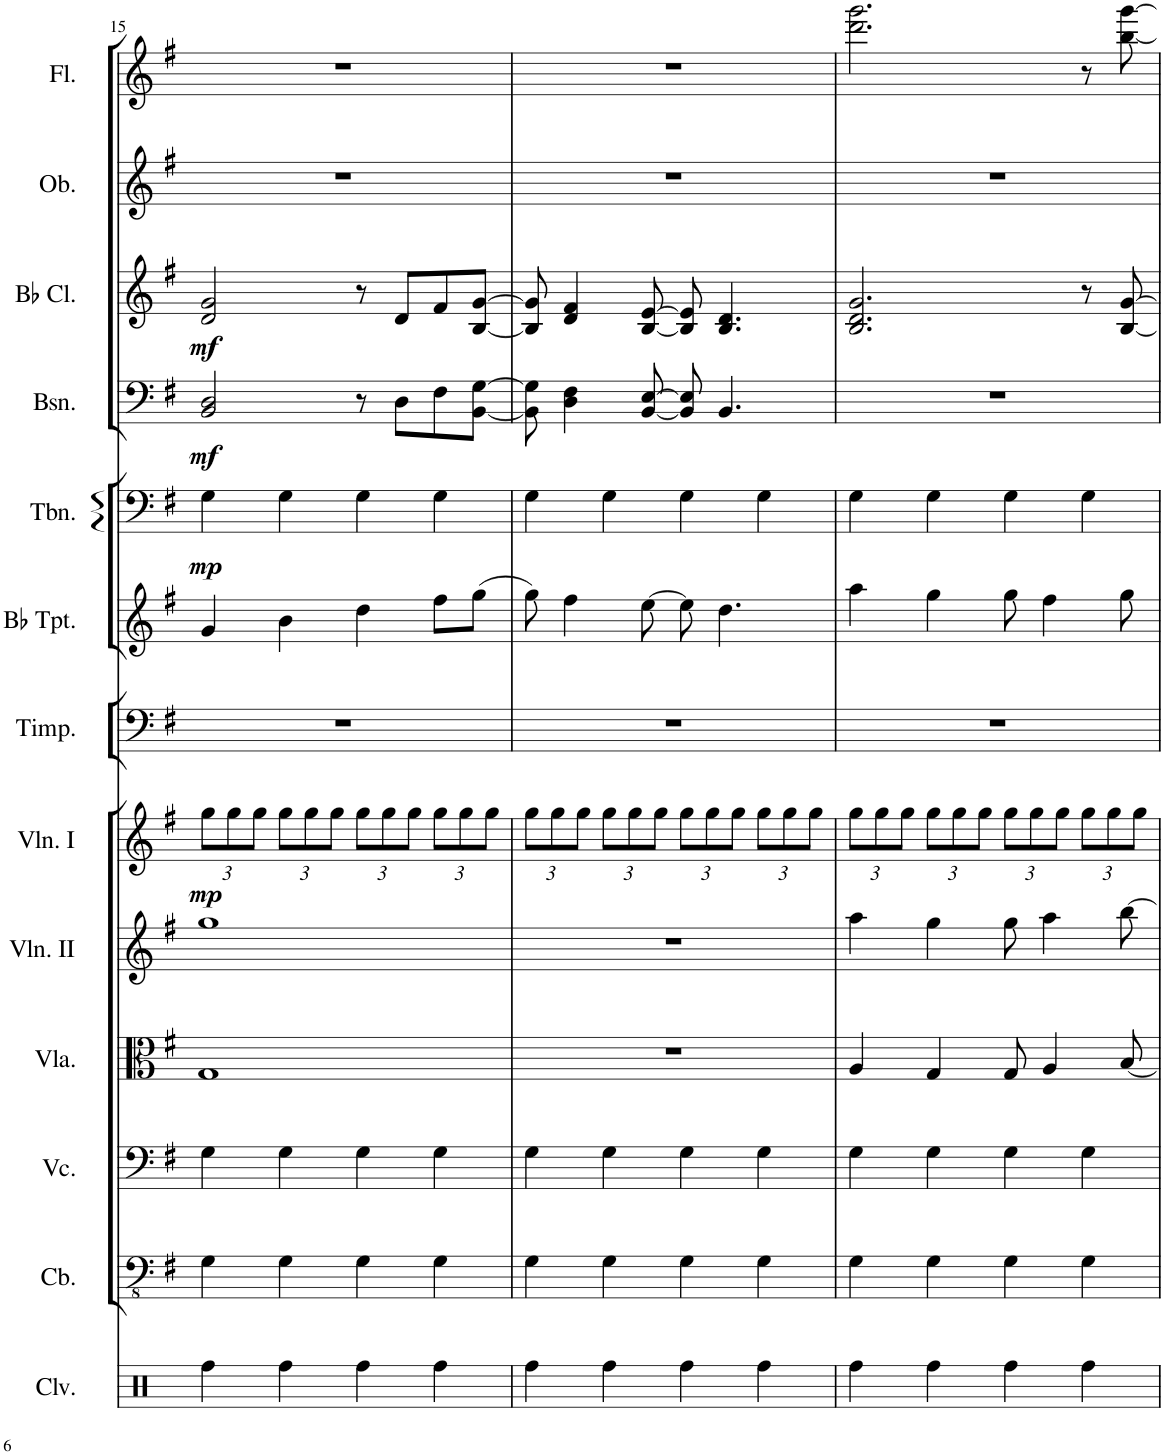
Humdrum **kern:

**kern	**kern	**kern	**kern	**kern	**kern	**dynam	**kern	**kern	**kern	**dynam	**kern	**dynam	**kern	**dynam	**kern	**kern
*part13	*part12	*part11	*part10	*part9	*part8	*part8	*part7	*part6	*part5	*part5	*part4	*part4	*part3	*part3	*part2	*part1
*staff13	*staff12	*staff11	*staff10	*staff9	*staff8	*staff8	*staff7	*staff6	*staff5	*staff5	*staff4	*staff4	*staff3	*staff3	*staff2	*staff1
*I"Tubular Bells	*I"Contrabasses	*I"Violoncellos	*I"Violas	*I"Violins II	*I"Violins I	*	*I"Timpani	*I"Trumpets in Bb	*I"Trombone	*	*I"Bassoons	*	*I"Clarinets in Bb	*	*I"Oboes	*I"Flutes
*I'Tu. Be.	*I'Cb.	*I'Vc.	*I'Vla.	*I'Vln. II	*I'Vln. I	*	*I'Timp.	*	*I'Tbn.	*	*I'Bsn.	*	*	*	*I'Ob.	*I'Fl.
!!LO:PB:g=z
*clefG2	*clefFv4	*clefF4	*clefC3	*clefG2	*clefG2	*	*clefF4	*clefG2	*clefF4	*	*clefF4	*	*clefG2	*	*clefG2	*clefG2
*	*ITrd7c12	*	*	*	*	*	*	*ITrd1c2	*	*	*	*	*ITrd1c2	*	*	*
*k[f#]	*k[f#]	*k[f#]	*k[f#]	*k[f#]	*k[f#]	*	*k[f#]	*k[f#]	*k[f#]	*	*k[f#]	*	*k[f#]	*	*k[f#]	*k[f#]
*M4/4	*M4/4	*M4/4	*M4/4	*M4/4	*M4/4	*	*M4/4	*M4/4	*M4/4	*	*M4/4	*	*M4/4	*	*M4/4	*M4/4
*	*	*	*	*	*Xbrackettup	*	*	*	*	*	*	*	*	*	*	*
=15	=15	=15	=15	=15	=15	=15	=15	=15	=15	=15	=15	=15	=15	=15	=15	=15
!	!	!	!	!	!	!LO:DY:b	!	!	!	!LO:DY:b	!	!LO:DY:b	!	!LO:DY:b	!	!
4bb\	4GG\	4G\	1G	1gg	12gg\L	mp	1r	4g/	4G\	mp	2BB/ 2D/	mf	2d/ 2g/	mf	1r	1r
.	.	.	.	.	12gg\	.	.	.	.	.	.	.	.	.	.	.
.	.	.	.	.	12gg\J	.	.	.	.	.	.	.	.	.	.	.
4bb\	4GG\	4G\	.	.	12gg\L	.	.	4b\	4G\	.	.	.	.	.	.	.
.	.	.	.	.	12gg\	.	.	.	.	.	.	.	.	.	.	.
.	.	.	.	.	12gg\J	.	.	.	.	.	.	.	.	.	.	.
4bb\	4GG\	4G\	.	.	12gg\L	.	.	4dd\	4G\	.	8r	.	8r	.	.	.
.	.	.	.	.	12gg\	.	.	.	.	.	.	.	.	.	.	.
.	.	.	.	.	.	.	.	.	.	.	8D\L	.	8d/L	.	.	.
.	.	.	.	.	12gg\J	.	.	.	.	.	.	.	.	.	.	.
4bb\	4GG\	4G\	.	.	12gg\L	.	.	8ff#\L	4G\	.	8F#\	.	8f#/	.	.	.
.	.	.	.	.	12gg\	.	.	.	.	.	.	.	.	.	.	.
.	.	.	.	.	.	.	.	(8gg\J	.	.	[8BB\ [8G\J	.	[8B/ [8g/J	.	.	.
.	.	.	.	.	12gg\J	.	.	.	.	.	.	.	.	.	.	.
=16	=16	=16	=16	=16	=16	=16	=16	=16	=16	=16	=16	=16	=16	=16	=16	=16
4bb\	4GG\	4G\	1r	1r	12gg\L	.	1r	8gg\)	4G\	.	8BB\] 8G\]	.	8B/] 8g/]	.	1r	1r
.	.	.	.	.	12gg\	.	.	.	.	.	.	.	.	.	.	.
.	.	.	.	.	.	.	.	4ff#\	.	.	4D\ 4F#\	.	4d/ 4f#/	.	.	.
.	.	.	.	.	12gg\J	.	.	.	.	.	.	.	.	.	.	.
4bb\	4GG\	4G\	.	.	12gg\L	.	.	.	4G\	.	.	.	.	.	.	.
.	.	.	.	.	12gg\	.	.	.	.	.	.	.	.	.	.	.
.	.	.	.	.	.	.	.	[8ee\	.	.	[8BB/ [8E/	.	[8B/ [8e/	.	.	.
.	.	.	.	.	12gg\J	.	.	.	.	.	.	.	.	.	.	.
4bb\	4GG\	4G\	.	.	12gg\L	.	.	8ee\]	4G\	.	8BB/] 8E/]	.	8B/] 8e/]	.	.	.
.	.	.	.	.	12gg\	.	.	.	.	.	.	.	.	.	.	.
.	.	.	.	.	.	.	.	4.dd\	.	.	4.BB/	.	4.B/ 4.d/	.	.	.
.	.	.	.	.	12gg\J	.	.	.	.	.	.	.	.	.	.	.
4bb\	4GG\	4G\	.	.	12gg\L	.	.	.	4G\	.	.	.	.	.	.	.
.	.	.	.	.	12gg\	.	.	.	.	.	.	.	.	.	.	.
.	.	.	.	.	12gg\J	.	.	.	.	.	.	.	.	.	.	.
=17	=17	=17	=17	=17	=17	=17	=17	=17	=17	=17	=17	=17	=17	=17	=17	=17
4bb\	4GG\	4G\	4A/	4aa\	12gg\L	.	1r	4aa\	4G\	.	1r	.	2.B/ 2.d/ 2.g/	.	1r	2.ddd\ 2.ggg\
.	.	.	.	.	12gg\	.	.	.	.	.	.	.	.	.	.	.
.	.	.	.	.	12gg\J	.	.	.	.	.	.	.	.	.	.	.
4bb\	4GG\	4G\	4G/	4gg\	12gg\L	.	.	4gg\	4G\	.	.	.	.	.	.	.
.	.	.	.	.	12gg\	.	.	.	.	.	.	.	.	.	.	.
.	.	.	.	.	12gg\J	.	.	.	.	.	.	.	.	.	.	.
4bb\	4GG\	4G\	8G/	8gg\	12gg\L	.	.	8gg\	4G\	.	.	.	.	.	.	.
.	.	.	.	.	12gg\	.	.	.	.	.	.	.	.	.	.	.
.	.	.	4A/	4aa\	.	.	.	4ff#\	.	.	.	.	.	.	.	.
.	.	.	.	.	12gg\J	.	.	.	.	.	.	.	.	.	.	.
4bb\	4GG\	4G\	.	.	12gg\L	.	.	.	4G\	.	.	.	8r	.	.	8r
.	.	.	.	.	12gg\	.	.	.	.	.	.	.	.	.	.	.
.	.	.	[8B/	[8bb\	.	.	.	8gg\	.	.	.	.	[8B/ [8g/	.	.	[8bb\ [8ggg\
.	.	.	.	.	12gg\J	.	.	.	.	.	.	.	.	.	.	.
=	=	=	=	=	=	=	=	=	=	=	=	=	=	=	=	=
*-	*-	*-	*-	*-	*-	*-	*-	*-	*-	*-	*-	*-	*-	*-	*-	*-
